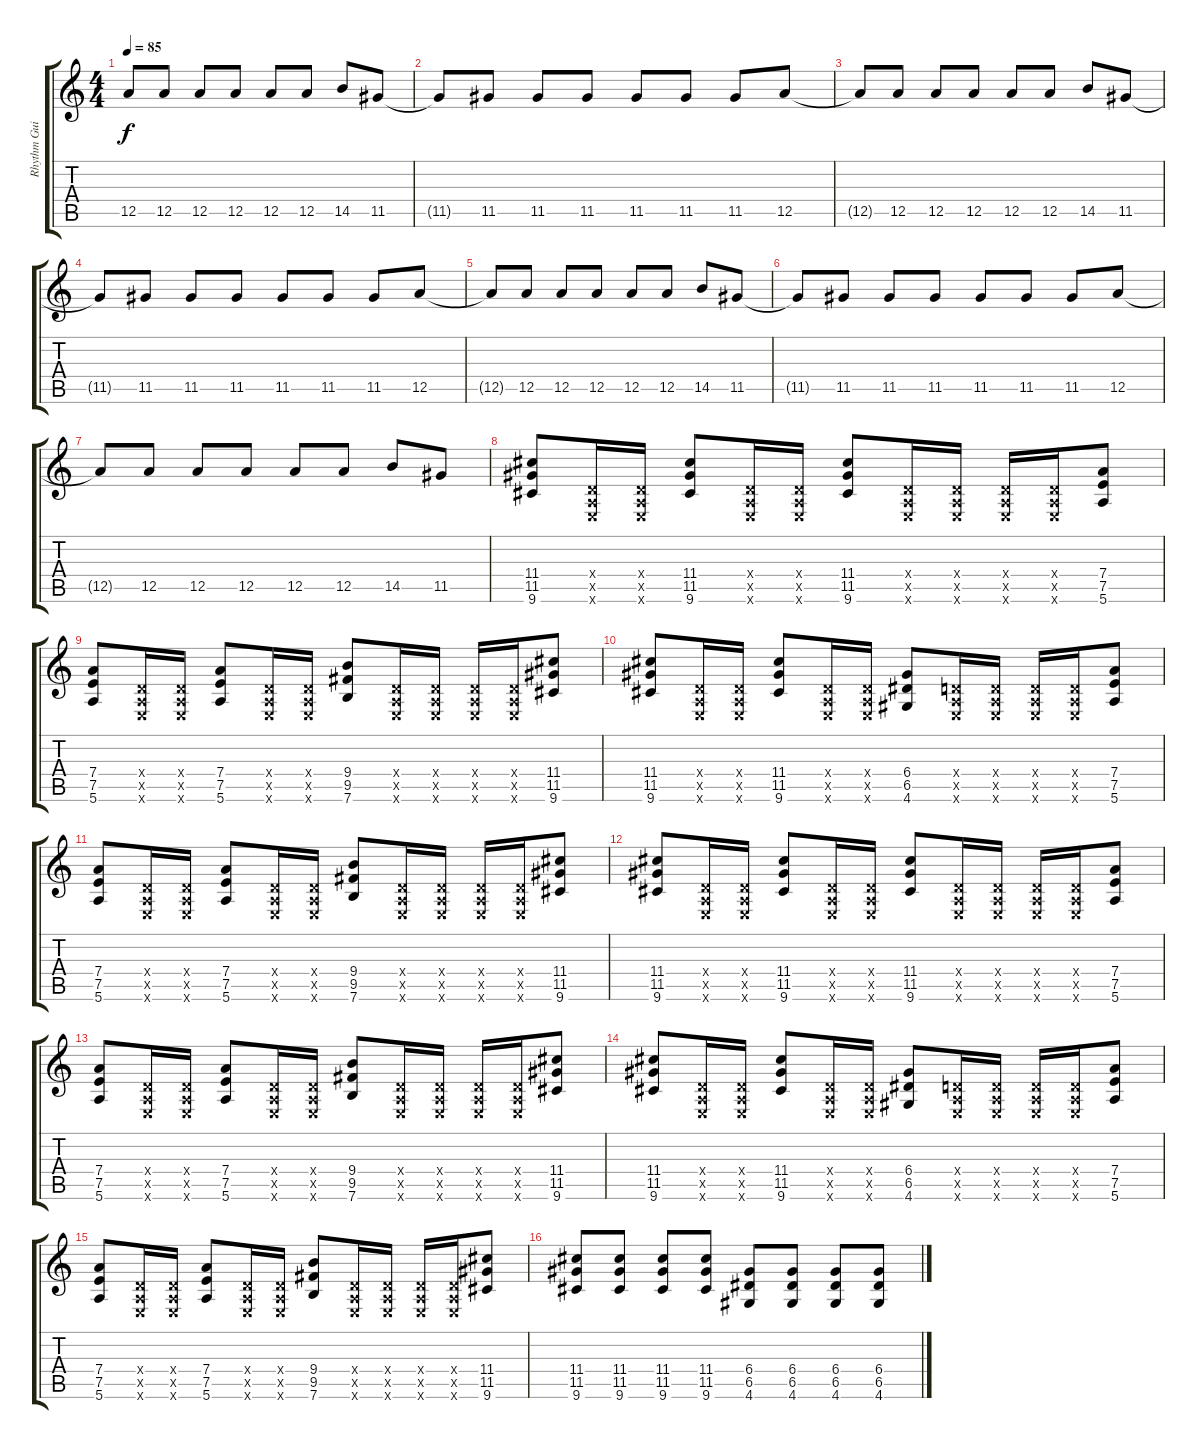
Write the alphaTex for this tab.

\track ("Rhythm Guitar" "Rhythm Gui") {instrument overdrivenguitar}
\staff {score tabs}
\tuning (E4 B3 G3 D3 A2 E2) {hide}
\ts (4 4)
\tempo 85
\clef g2
\ks c
12.5{t}.8{dy f} 12.5.8 12.5.8 12.5.8 12.5.8 12.5.8 14.5.8 11.5.8 |
11.5{t}.8 11.5.8 11.5.8 11.5.8 11.5.8 11.5.8 11.5.8 12.5.8 |
12.5{t}.8 12.5.8 12.5.8 12.5.8 12.5.8 12.5.8 14.5.8 11.5.8 |
11.5{t}.8 11.5.8 11.5.8 11.5.8 11.5.8 11.5.8 11.5.8 12.5.8 |
12.5{t}.8 12.5.8 12.5.8 12.5.8 12.5.8 12.5.8 14.5.8 11.5.8 |
11.5{t}.8 11.5.8 11.5.8 11.5.8 11.5.8 11.5.8 11.5.8 12.5.8 |
12.5{t}.8 12.5.8 12.5.8 12.5.8 12.5.8 12.5.8 14.5.8 11.5.8 |
(11.4 11.5 9.6).8{volume 14} (0.4{x} 0.5{x} 0.6{x}).16 (0.4{x} 0.5{x} 0.6{x}).16 (11.4 11.5 9.6).8 (0.4{x} 0.5{x} 0.6{x}).16 (0.4{x} 0.5{x} 0.6{x}).16 (11.4 11.5 9.6).8 (0.4{x} 0.5{x} 0.6{x}).16 (0.4{x} 0.5{x} 0.6{x}).16 (0.4{x} 0.5{x} 0.6{x}).16 (0.4{x} 0.5{x} 0.6{x}).16 (7.4 7.5 5.6).8 |
(7.4 7.5 5.6).8 (0.4{x} 0.5{x} 0.6{x}).16 (0.4{x} 0.5{x} 0.6{x}).16 (7.4 7.5 5.6).8 (0.4{x} 0.5{x} 0.6{x}).16 (0.4{x} 0.5{x} 0.6{x}).16 (9.4 9.5 7.6).8 (0.4{x} 0.5{x} 0.6{x}).16 (0.4{x} 0.5{x} 0.6{x}).16 (0.4{x} 0.5{x} 0.6{x}).16 (0.4{x} 0.5{x} 0.6{x}).16 (11.4 11.5 9.6).8 |
(11.4 11.5 9.6).8 (0.4{x} 0.5{x} 0.6{x}).16 (0.4{x} 0.5{x} 0.6{x}).16 (11.4 11.5 9.6).8 (0.4{x} 0.5{x} 0.6{x}).16 (0.4{x} 0.5{x} 0.6{x}).16 (6.4 6.5 4.6).8 (0.4{x} 0.5{x} 0.6{x}).16 (0.4{x} 0.5{x} 0.6{x}).16 (0.4{x} 0.5{x} 0.6{x}).16 (0.4{x} 0.5{x} 0.6{x}).16 (7.4 7.5 5.6).8 |
(7.4 7.5 5.6).8 (0.4{x} 0.5{x} 0.6{x}).16 (0.4{x} 0.5{x} 0.6{x}).16 (7.4 7.5 5.6).8 (0.4{x} 0.5{x} 0.6{x}).16 (0.4{x} 0.5{x} 0.6{x}).16 (9.4 9.5 7.6).8 (0.4{x} 0.5{x} 0.6{x}).16 (0.4{x} 0.5{x} 0.6{x}).16 (0.4{x} 0.5{x} 0.6{x}).16 (0.4{x} 0.5{x} 0.6{x}).16 (11.4 11.5 9.6).8 |
(11.4 11.5 9.6).8 (0.4{x} 0.5{x} 0.6{x}).16 (0.4{x} 0.5{x} 0.6{x}).16 (11.4 11.5 9.6).8 (0.4{x} 0.5{x} 0.6{x}).16 (0.4{x} 0.5{x} 0.6{x}).16 (11.4 11.5 9.6).8 (0.4{x} 0.5{x} 0.6{x}).16 (0.4{x} 0.5{x} 0.6{x}).16 (0.4{x} 0.5{x} 0.6{x}).16 (0.4{x} 0.5{x} 0.6{x}).16 (7.4 7.5 5.6).8 |
(7.4 7.5 5.6).8 (0.4{x} 0.5{x} 0.6{x}).16 (0.4{x} 0.5{x} 0.6{x}).16 (7.4 7.5 5.6).8 (0.4{x} 0.5{x} 0.6{x}).16 (0.4{x} 0.5{x} 0.6{x}).16 (9.4 9.5 7.6).8 (0.4{x} 0.5{x} 0.6{x}).16 (0.4{x} 0.5{x} 0.6{x}).16 (0.4{x} 0.5{x} 0.6{x}).16 (0.4{x} 0.5{x} 0.6{x}).16 (11.4 11.5 9.6).8 |
(11.4 11.5 9.6).8 (0.4{x} 0.5{x} 0.6{x}).16 (0.4{x} 0.5{x} 0.6{x}).16 (11.4 11.5 9.6).8 (0.4{x} 0.5{x} 0.6{x}).16 (0.4{x} 0.5{x} 0.6{x}).16 (6.4 6.5 4.6).8 (0.4{x} 0.5{x} 0.6{x}).16 (0.4{x} 0.5{x} 0.6{x}).16 (0.4{x} 0.5{x} 0.6{x}).16 (0.4{x} 0.5{x} 0.6{x}).16 (7.4 7.5 5.6).8 |
(7.4 7.5 5.6).8 (0.4{x} 0.5{x} 0.6{x}).16 (0.4{x} 0.5{x} 0.6{x}).16 (7.4 7.5 5.6).8 (0.4{x} 0.5{x} 0.6{x}).16 (0.4{x} 0.5{x} 0.6{x}).16 (9.4 9.5 7.6).8 (0.4{x} 0.5{x} 0.6{x}).16 (0.4{x} 0.5{x} 0.6{x}).16 (0.4{x} 0.5{x} 0.6{x}).16 (0.4{x} 0.5{x} 0.6{x}).16 (11.4 11.5 9.6).8 |
(11.4 11.5 9.6).8 (11.4 11.5 9.6).8 (11.4 11.5 9.6).8 (11.4 11.5 9.6).8 (6.4 6.5 4.6).8 (6.4 6.5 4.6).8 (6.4 6.5 4.6).8 (6.4 6.5 4.6).8
